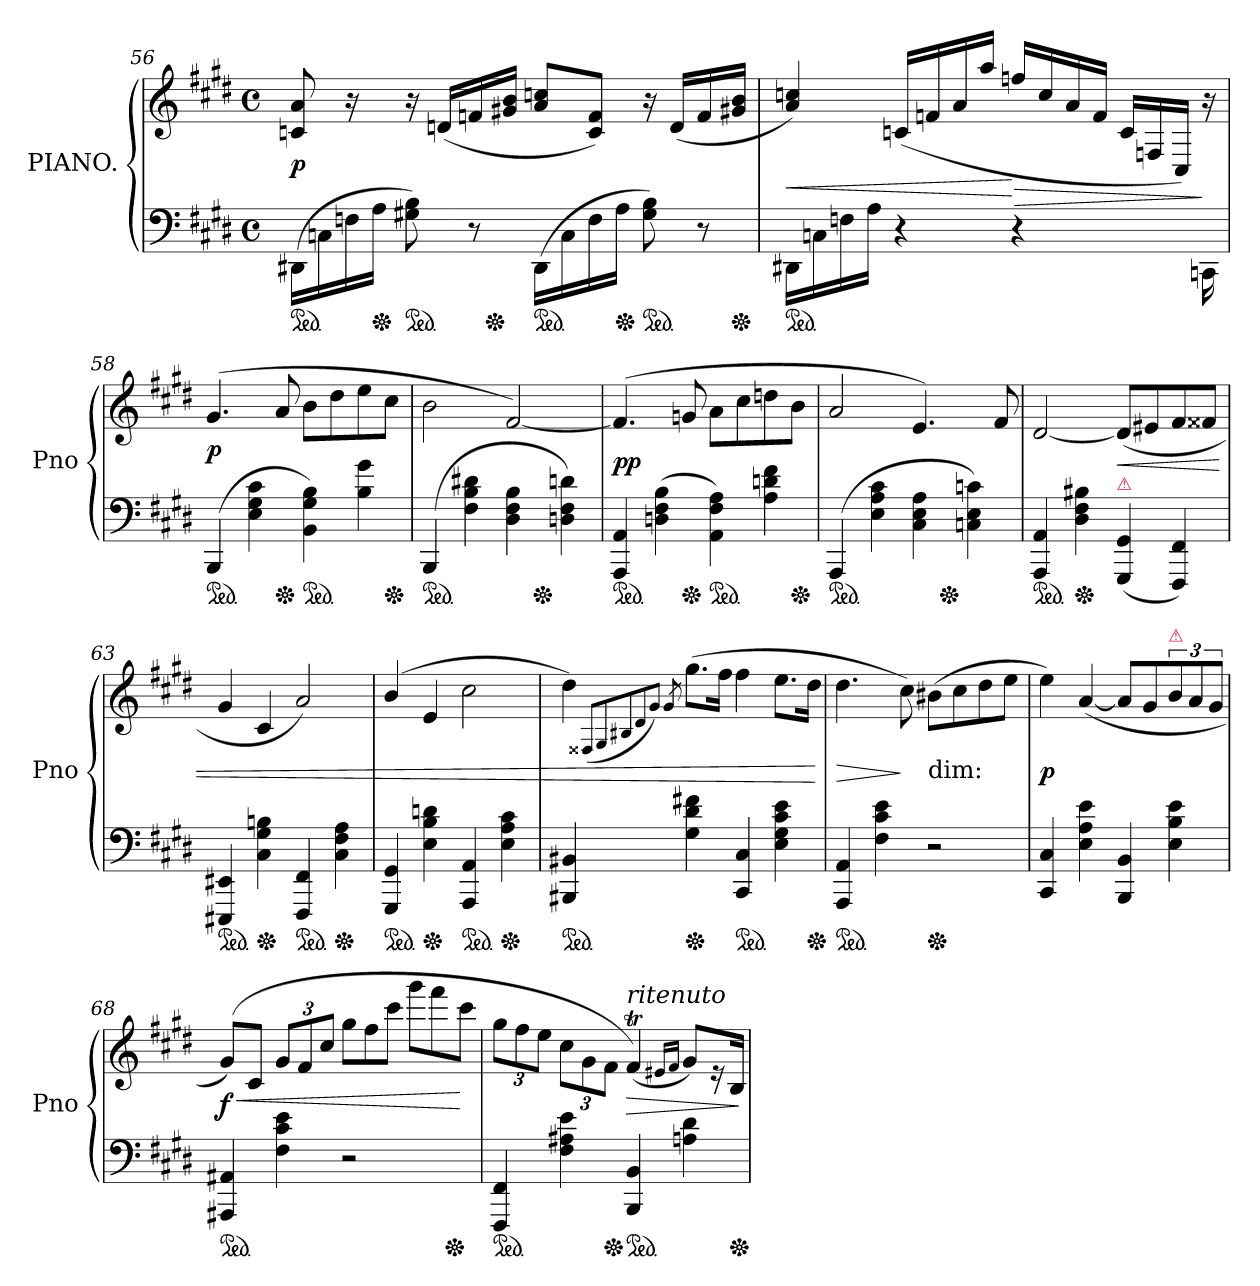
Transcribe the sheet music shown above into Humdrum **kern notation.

**kern	**kern	**dynam
*part1	*part1	*part1
*staff2	*staff1	*staff1/2
*I"PIANO.	*	*
*I'Pno	*	*
*clefF4	*clefG2	*
*k[f#c#g#d#]	*k[f#c#g#d#]	*
*E:	*E:	*
*M4/4	*M4/4	*
*met(c)	*met(c)	*
*ped	*	*
=56	=56	=56
*	*^	*
(16DD#X\LL	8cn/ 8a/	4ryy	p
16Cn/	.	.	.
!	!LO:N:vis=16	!	!
16Fn\	8r	.	.
*Xped	*	*	*
16A\JJ	.	.	.
*ped	*	*	*
8G#X\ 8B\)	16r	8ryy	.
.	(>16dn/LL	.	.
8r	16fn/	32ryy	.
*Xped	*	*	*
.	.	2ryy	.
.	16g#X/ 16b/JJ	.	.
*ped	*	*	*
(>16DD#\LL	8a/ 8ccn/L	.	.
16C/	.	.	.
16F\	8c/ 8f/J)	.	.
*Xped	*	*	*
16A\JJ	.	.	.
*ped	*	*	*
8G#\ 8B\)	16r	.	.
.	(>16d/LL	.	.
8r	16f/	.	.
.	.	16.ryy	.
*Xped	*	*	*
.	16g#X/ 16b/JJ	.	.
*	*v	*v	*
=57	=57	=57
*^	*	*
*ped	*	*	*
16DD#X\LL	4ryy	4a/ 4ccn/)	<
16Cn/	.	.	.
16Fn\	.	.	.
16A\JJ	.	.	.
2rAyy	4r	(>16cn/LL	.
.	.	16fn/	.
.	.	16a/	.
.	.	16aa\JJ	.
.	4r	16ffn/LL	[ >
.	.	16cc\	.
.	.	16a/	.
.	.	16f/JJ	.
8.ryy	4ryy	16c/LL	.
.	.	16Fn/	.
.	.	16C#/JJ)	.
16CCn\	.	16r	]
*v	*v	*	*
=58	=58	=58
*ped	*	*
(>4BBB/	(>4.g#/	p
4E\ 4G#\ 4c#\	.	.
*Xped	*	*
.	8a/	.
*ped	*	*
4BB\ 4G#\ 4B\)	8b\L	.
.	8dd#\	.
4B\ 4g#\	8ee\	.
*Xped	*	*
.	8cc#\J	.
=59	=59	=59
*ped	*	*
*	*^	*
(>4BBB/	2b\	2ryy	.
4F#\ 4B\ 4d#X\	.	.	.
4D#\ 4F#\ 4B\	[2f#/)	8ryy	.
*Xped	*	*	*
.	.	4.ryy	.
4Dn\ 4F#\ 4dn\)	.	.	.
*	*v	*v	*
=60	=60	=60
*ped	*	*
4AAA/ 4AA/	(>4.f#/]	pp
(>4Dn\ 4F#\ 4B\	.	.
*Xped	*	*
.	8gn/	.
*ped	*	*
4AA\ 4F#\ 4A\)	8a/L	.
.	8cc#\	.
4A\ 4dn\ 4f#\	8ddn\	.
*Xped	*	*
.	8b\J	.
=61	=61	=61
*ped	*	*
*	*^	*
(>4AAA/	2a/	2ryy	.
4E\ 4A\ 4c#\	.	.	.
4C#\ 4E\ 4A\	4.e/)	8ryy	.
*Xped	*	*	*
.	.	4.ryy	.
4Cn\ 4E\ 4cn\)	.	.	.
.	8f#/	.	.
*	*v	*v	*
=62	=62	=62
*ped	*	*
4AAA/ 4AA/	[2d#/	.
*Xped	*	*
4D#\ 4F#\ 4B#X\	.	.
!	!LO:TX:b:color=crimson:t=⚠	!
!	!	!LO:HP:b
(<4GGG#/ 4GG#/	(>8d#/L]	<
.	8e#X/	.
4FFF#/ 4FF#/)	8f#/	.
.	8f##X/J	.
=63	=63	=63
*ped	*	*
4EEE#X/ 4EE#X/	4g#/	.
*Xped	*	*
4C#\ 4G#\ 4Bn\	4c#/	.
*ped	*	*
4FFF#/ 4FF#/	2a/)	.
*Xped	*	*
4C#\ 4F#\ 4A\	.	.
=64	=64	=64
*ped	*	*
4GGG#/ 4GG#/	(4b/	.
*Xped	*	*
4E\ 4B\ 4dn\	4e/	.
*ped	*	*
4AAA/ 4AA/	2cc#\	.
*Xped	*	*
4E\ 4A\ 4c#\	.	.
=65	=65	=65
*ped	*	*
4BBB#X/ 4BB#X/	4dd#\)	.
.	(<8qF##X/L	.
.	8qqG#/	.
.	8qqB#X/	.
.	8qqd#/	.
.	8qqg#/J)	.
.	8qg#/	.
*Xped	*	*
4G#\ 4d#\ 4f#X\	(>8.gg#\L	.
.	16ff#\Jk	.
*ped	*	*
4CC#/ 4C#/	4ff#\	.
4E\ 4G#\ 4c#\ 4e\	8.ee\L	.
*Xped	*	*
.	16dd#\Jk	.
.	.	[
=66	=66	=66
*ped	*	*
4AAA/ 4AA/	4.dd#\	>
4F#\ 4c#\ 4e\	.	.
.	8cc#\)	]
!	!LO:TX:c:t=dim&colon;	!
*Xped	*	*
2r	(8b#X\L	.
.	8cc#\	.
.	8dd#\	.
.	8ee\J	.
=67	=67	=67
4CC#/ 4C#/	4ee\)	p
4E\ 4A\ 4e\	(<[4a/	.
4BBB/ 4BB/	8a/L]	.
.	8g#/	.
!	!LO:TX:a:color=crimson:t=⚠	!
4E\ 4B\ 4e\	12b\	.
.	12a/	.
.	12g#/J	.
=68	=68	=68
*ped	*	*
*	*^	*
4AAA#X/ 4AA#X/	(8g#/L)	2..ryy	< f
.	8c#/J	.	.
4F#\ 4c#\ 4e\	12g#/L	.	.
.	12f#/	.	.
.	12cc#\J	.	.
*	*Xtuplet	*	*
2r	12gg#\L	.	.
.	12ff#\	.	.
.	12ccc#\J	.	.
.	12ggg#\L	.	.
.	12fff#\	.	.
*Xped	*	*	*
.	.	8ryy	.
.	12ccc#\J	.	[
*	*v	*v	*
=69	=69	=69
*	*tuplet	*
*ped	*	*
4FFF#/ 4FF#/	12gg#\L	.
.	12ff#\	.
.	12ee\J	.
4F#\ 4A#X\ 4e\	12cc#\L	.
.	12g#\	.
*Xped	*	*
.	12f#\J	.
!	!LO:TX:a:i:t=ritenuto	!
*ped	*	*
4BBB/ 4BB/	(4f#T/)	>
.	16qe#X/LL	.
.	16qf#/JJ	.
4An\ 4d#\	8g#/L)	.
.	16r	.
*Xped	*	*
.	16B/Jk	.
.	.	]
=	=	=
*-	*-	*-
